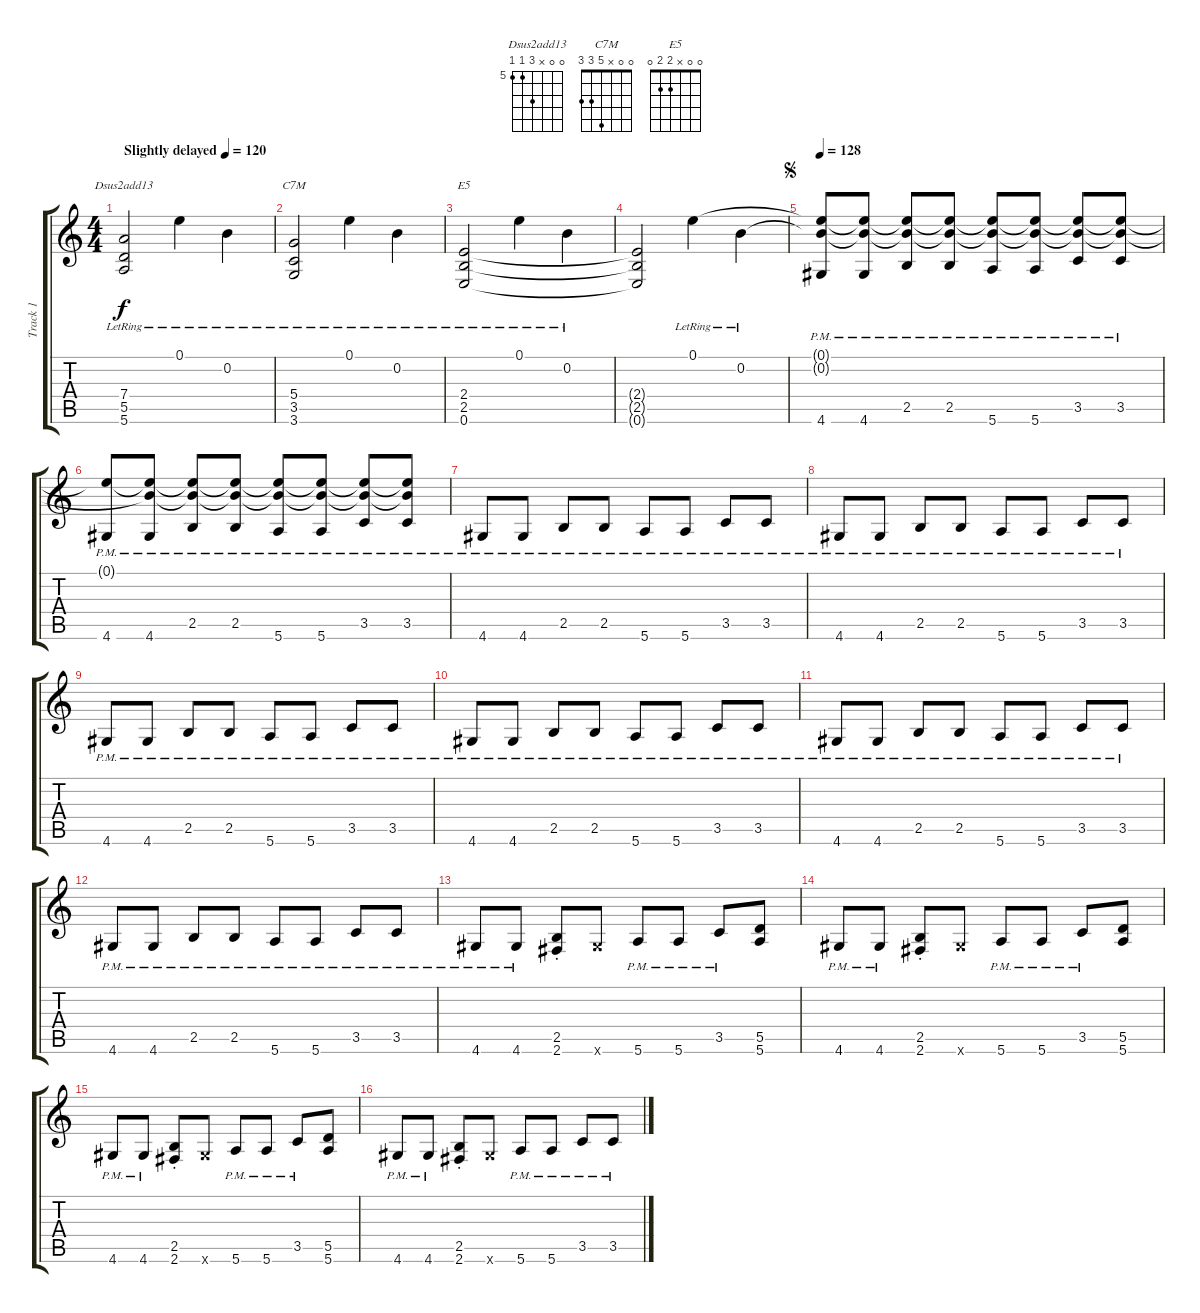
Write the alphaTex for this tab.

\track ("Track 1" "Track 1") {instrument overdrivenguitar}
\staff {score tabs}
\tuning (E4 B3 G3 D3 A2 E2) {hide}
\chord ("Dsus2add13" 0 0 x 7 5 5) {firstfret 5}
\chord ("C7M" 0 0 x 5 3 3)
\chord ("E5" 0 0 x 2 2 0)
\ts (4 4)
\tempo (120 "Slightly delayed")
\clef g2
\ks c
(7.4{lr} 5.5{lr} 5.6).2{ch "Dsus2add13" dy f instrument overdrivenguitar} 0.1{lr}.4 0.2{lr}.4 |
(5.4{lr} 3.5{lr} 3.6).2{ch "C7M"} 0.1{lr}.4 0.2{lr}.4 |
(2.4{lr} 2.5{lr} 0.6{lr}).2{ch "E5"} 0.1{lr}.4 0.2{lr}.4 |
(2.4{t} 2.5{t} 0.6{t}).2 0.1{lr}.4 0.2{lr}.4 |
\jump segno
\tempo 128
(0.1{t} 0.2{t} 4.6{pm}).8 (0.1{t} 0.2{t} 4.6{pm}).8 (0.1{t} 0.2{t} 2.5{pm}).8 (0.1{t} 0.2{t} 2.5{pm}).8 (0.1{t} 0.2{t} 5.6{pm}).8 (0.1{t} 0.2{t} 5.6{pm}).8 (0.1{t} 0.2{t} 3.5{pm}).8 (0.1{t} 0.2{t} 3.5{pm}).8 |
(0.1{t} 4.6{pm}).8 (0.1{t} 0.2{t} 4.6{pm}).8 (0.1{t} 0.2{t} 2.5{pm}).8 (0.1{t} 0.2{t} 2.5{pm}).8 (0.1{t} 0.2{t} 5.6{pm}).8 (0.1{t} 0.2{t} 5.6{pm}).8 (0.1{t} 0.2{t} 3.5{pm}).8 (0.1{t} 0.2{t} 3.5{pm}).8 |
4.6{pm}.8 4.6{pm}.8 2.5{pm}.8 2.5{pm}.8 5.6{pm}.8 5.6{pm}.8 3.5{pm}.8 3.5{pm}.8 |
4.6{pm}.8 4.6{pm}.8 2.5{pm}.8 2.5{pm}.8 5.6{pm}.8 5.6{pm}.8 3.5{pm}.8 3.5{pm}.8 |
4.6{pm}.8 4.6{pm}.8 2.5{pm}.8 2.5{pm}.8 5.6{pm}.8 5.6{pm}.8 3.5{pm}.8 3.5{pm}.8 |
4.6{pm}.8 4.6{pm}.8 2.5{pm}.8 2.5{pm}.8 5.6{pm}.8 5.6{pm}.8 3.5{pm}.8 3.5{pm}.8 |
4.6{pm}.8 4.6{pm}.8 2.5{pm}.8 2.5{pm}.8 5.6{pm}.8 5.6{pm}.8 3.5{pm}.8 3.5{pm}.8 |
4.6{pm}.8 4.6{pm}.8 2.5{pm}.8 2.5{pm}.8 5.6{pm}.8 5.6{pm}.8 3.5{pm}.8 3.5{pm}.8 |
4.6{pm}.8 4.6{pm}.8 (2.5{st} 2.6{st}).8 4.6{x}.8 5.6{pm}.8 5.6{pm}.8 3.5{pm}.8 (5.5 5.6).8 |
4.6{pm}.8 4.6{pm}.8 (2.5{st} 2.6{st}).8 4.6{x}.8 5.6{pm}.8 5.6{pm}.8 3.5{pm}.8 (5.5 5.6).8 |
4.6{pm}.8 4.6{pm}.8 (2.5{st} 2.6{st}).8 4.6{x}.8 5.6{pm}.8 5.6{pm}.8 3.5{pm}.8 (5.5 5.6).8 |
4.6{pm}.8 4.6{pm}.8 (2.5{st} 2.6{st}).8 4.6{x}.8 5.6{pm}.8 5.6{pm}.8 3.5{pm}.8 3.5{pm}.8
